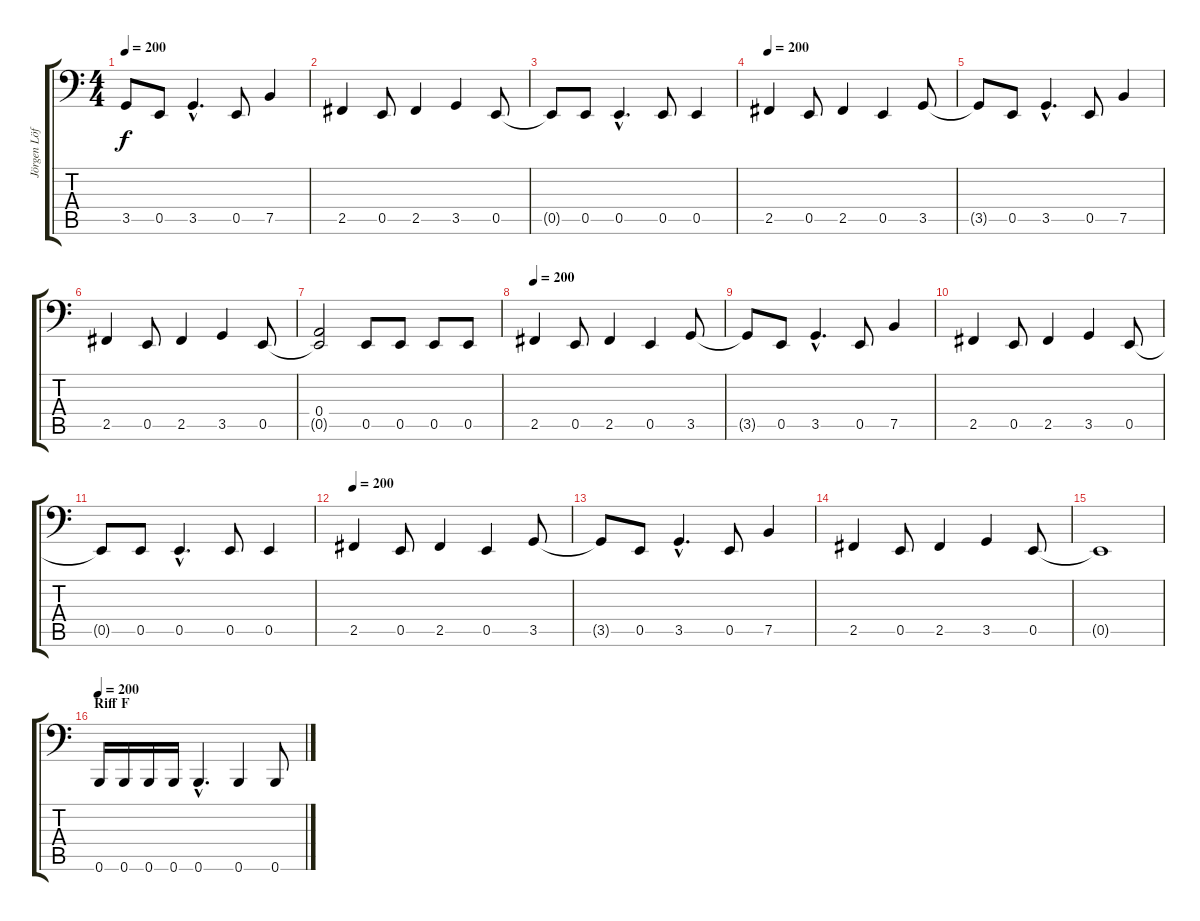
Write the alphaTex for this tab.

\track ("Jörgen Löfberg" "Jörgen Löf") {instrument electricbasspick}
\staff {score tabs}
\tuning (B2 Gb2 D2 A1 E1 B0) {hide}
\ts (4 4)
\tempo 200
\clef f4
\ks c
3.5{t}.8{dy f} 0.5.8 3.5{hac}.4{d} 0.5.8 7.5.4 |
2.5.4 0.5.8 2.5.4 3.5.4 0.5.8 |
0.5{t}.8 0.5.8 0.5{hac}.4{d} 0.5.8 0.5.4 |
\tempo 200
2.5.4 0.5.8 2.5.4 0.5.4 3.5.8 |
3.5{t}.8 0.5.8 3.5{hac}.4{d} 0.5.8 7.5.4 |
2.5.4 0.5.8 2.5.4 3.5.4 0.5.8 |
(0.4 0.5{t}).2 0.5.8 0.5.8 0.5.8 0.5.8 |
\tempo 200
2.5.4 0.5.8 2.5.4 0.5.4 3.5.8 |
3.5{t}.8 0.5.8 3.5{hac}.4{d} 0.5.8 7.5.4 |
2.5.4 0.5.8 2.5.4 3.5.4 0.5.8 |
0.5{t}.8 0.5.8 0.5{hac}.4{d} 0.5.8 0.5.4 |
\tempo 200
2.5.4 0.5.8 2.5.4 0.5.4 3.5.8 |
3.5{t}.8 0.5.8 3.5{hac}.4{d} 0.5.8 7.5.4 |
2.5.4 0.5.8 2.5.4 3.5.4 0.5.8 |
0.5{t}.1 |
\section ("" "Riff F")
\tempo 200
0.6.16 0.6.16 0.6.16 0.6.16 0.6{hac}.4{d} 0.6.4 0.6.8
